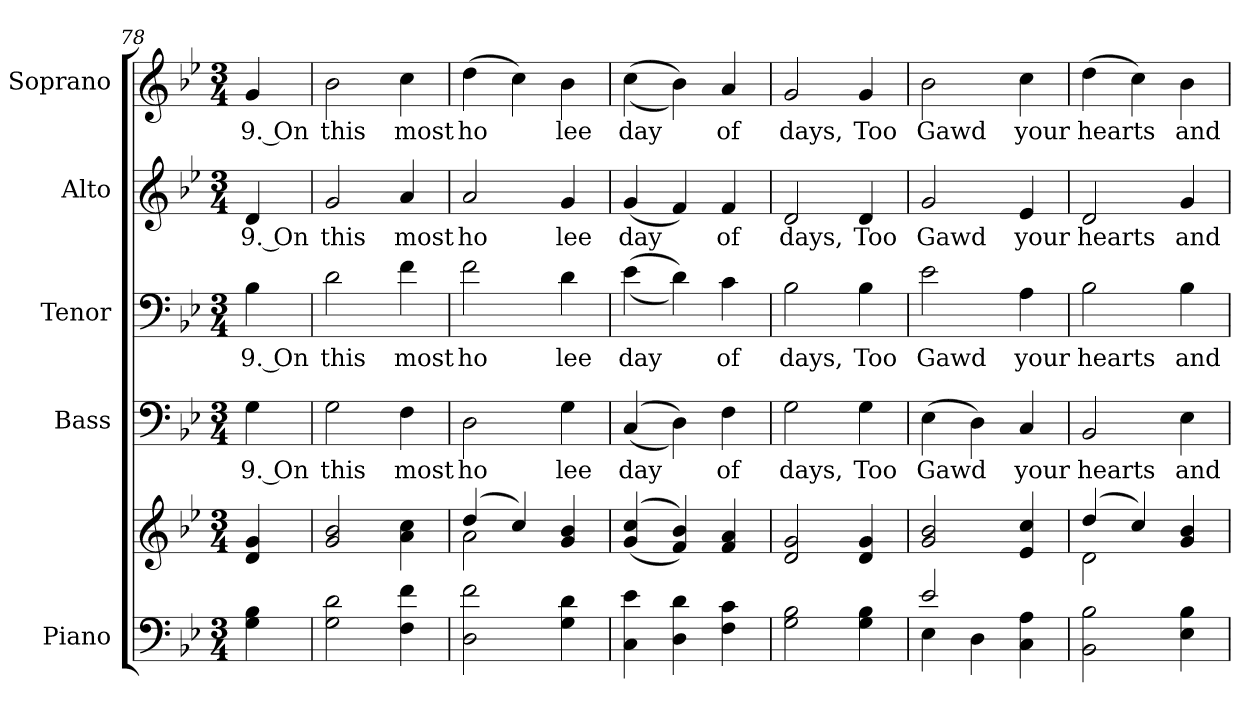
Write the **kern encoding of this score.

**kern	**kern	**kern	**text	**kern	**text	**kern	**text	**kern	**text
*part5	*part5	*part4	*part4	*part3	*part3	*part2	*part2	*part1	*part1
*staff6	*staff5	*staff4	*staff4	*staff3	*staff3	*staff2	*staff2	*staff1	*staff1
*I"Piano	*	*I"Bass	*	*I"Tenor	*	*I"Alto	*	*I"Soprano	*
*I'Pno.	*	*I'B.	*	*I'T.	*	*I'A.	*	*I'S.	*
!!LO:PB:g=z
*clefF4	*clefG2	*clefF4	*	*clefF4	*	*clefG2	*	*clefG2	*
*k[b-e-]	*k[b-e-]	*k[b-e-]	*	*k[b-e-]	*	*k[b-e-]	*	*k[b-e-]	*
*B-:	*B-:	*B-:	*	*B-:	*	*B-:	*	*B-:	*
*M3/4	*M3/4	*M3/4	*	*M3/4	*	*M3/4	*	*M3/4	*
=78	=78	=78	=78	=78	=78	=78	=78	=78	=78
!	!	!	!LO:LY:b:color=#000000	!	!	!	!	!	!
!	!	!	!	!	!LO:LY:b:color=#000000	!	!	!	!
!	!	!	!	!	!	!	!LO:LY:b:color=#000000	!	!
!	!	!	!	!	!	!	!	!	!LO:LY:b:color=#000000
4Gi\ 4B-i	4di/ 4gi	4Gi\	9. On	4B-i\	9. On	4di/	9. On	4gi/	9. On
=79	=79	=79	=79	=79	=79	=79	=79	=79	=79
!	!	!	!LO:LY:b:color=#000000	!	!	!	!	!	!
!	!	!	!	!	!LO:LY:b:color=#000000	!	!	!	!
!	!	!	!	!	!	!	!LO:LY:b:color=#000000	!	!
!	!	!	!	!	!	!	!	!	!LO:LY:b:color=#000000
2Gi\ 2di	2gi/ 2b-i	2Gi\	this	2di\	this	2gi/	this	2b-i\	this
!	!	!	!LO:LY:b:color=#000000	!	!	!	!	!	!
!	!	!	!	!	!LO:LY:b:color=#000000	!	!	!	!
!	!	!	!	!	!	!	!LO:LY:b:color=#000000	!	!
!	!	!	!	!	!	!	!	!	!LO:LY:b:color=#000000
4Fi\ 4fi	4ai\ 4cci	4Fi\	most	4fi\	most	4ai/	most	4cci\	most
=80	=80	=80	=80	=80	=80	=80	=80	=80	=80
*	*^	*	*	*	*	*	*	*	*
!	!	!	!	!LO:LY:b:color=#000000	!	!	!	!	!	!
!	!	!	!	!	!	!LO:LY:b:color=#000000	!	!	!	!
!	!	!	!	!	!	!	!	!LO:LY:b:color=#000000	!	!
!	!	!	!	!	!	!	!	!	!	!LO:LY:b:color=#000000
2Di\ 2fi	(4ddi/	2ai\	2Di\	ho	2fi\	ho	2ai/	ho	(4ddi\	ho
.	4cci/)	.	.	.	.	.	.	.	4cci\)	.
!	!	!	!	!LO:LY:b:color=#000000	!	!	!	!	!	!
!	!	!	!	!	!	!LO:LY:b:color=#000000	!	!	!	!
!	!	!	!	!	!	!	!	!LO:LY:b:color=#000000	!	!
!	!	!	!	!	!	!	!	!	!	!LO:LY:b:color=#000000
4Gi\ 4di	4gi/ 4b-i	4ryy	4Gi\	lee	4di\	lee	4gi/	lee	4b-i\	lee
*	*v	*v	*	*	*	*	*	*	*	*
!!LO:PB:g=z
=81	=81	=81	=81	=81	=81	=81	=81	=81	=81
*	*^	*	*	*	*	*	*	*	*
!	!	!	!	!LO:LY:b:color=#000000	!	!	!	!	!	!
*	*v	*v	*	*	*	*	*	*	*	*
*	*^	*	*	*	*	*	*	*	*
!	!	!	!	!	!	!LO:LY:b:color=#000000	!	!	!	!
*	*v	*v	*	*	*	*	*	*	*	*
*	*^	*	*	*	*	*	*	*	*
!	!	!	!	!	!	!	!	!LO:LY:b:color=#000000	!	!
*	*v	*v	*	*	*	*	*	*	*	*
*	*^	*	*	*	*	*	*	*	*
!	!	!	!	!	!	!	!	!	!	!LO:LY:b:color=#000000
*	*v	*v	*	*	*	*	*	*	*	*
4Ci\ 4e-i	((4gi/ 4cci	((4Ci/	day	((4e-i\	day	(4gi/	day	((4cci\	day
4Di\ 4di	4fi/ 4b-i))	4Di\))	.	4di\))	.	4fi/)	.	4b-i\))	.
!	!	!	!LO:LY:b:color=#000000	!	!	!	!	!	!
!	!	!	!	!	!LO:LY:b:color=#000000	!	!	!	!
!	!	!	!	!	!	!	!LO:LY:b:color=#000000	!	!
!	!	!	!	!	!	!	!	!	!LO:LY:b:color=#000000
4Fi\ 4ci	4fi/ 4ai	4Fi\	of	4ci\	of	4fi/	of	4ai/	of
=82	=82	=82	=82	=82	=82	=82	=82	=82	=82
!	!	!	!LO:LY:b:color=#000000	!	!	!	!	!	!
!	!	!	!	!	!LO:LY:b:color=#000000	!	!	!	!
!	!	!	!	!	!	!	!LO:LY:b:color=#000000	!	!
!	!	!	!	!	!	!	!	!	!LO:LY:b:color=#000000
2Gi\ 2B-i	2di/ 2gi	2Gi\	days,	2B-i\	days,	2di/	days,	2gi/	days,
!	!	!	!LO:LY:b:color=#000000	!	!	!	!	!	!
!	!	!	!	!	!LO:LY:b:color=#000000	!	!	!	!
!	!	!	!	!	!	!	!LO:LY:b:color=#000000	!	!
!	!	!	!	!	!	!	!	!	!LO:LY:b:color=#000000
4Gi\ 4B-i	4di/ 4gi	4Gi\	Too	4B-i\	Too	4di/	Too	4gi/	Too
!!LO:PB:g=z
=83	=83	=83	=83	=83	=83	=83	=83	=83	=83
*^	*	*	*	*	*	*	*	*	*
!	!	!	!	!LO:LY:b:color=#000000	!	!	!	!	!	!
!	!	!	!	!	!	!LO:LY:b:color=#000000	!	!	!	!
!	!	!	!	!	!	!	!	!LO:LY:b:color=#000000	!	!
!	!	!	!	!	!	!	!	!	!	!LO:LY:b:color=#000000
2e-i/	4E-i\	2gi/ 2b-i	(4E-i\	Gawd	2e-i\	Gawd	2gi/	Gawd	2b-i\	Gawd
.	4Di\	.	4Di\)	.	.	.	.	.	.	.
!	!	!	!	!LO:LY:b:color=#000000	!	!	!	!	!	!
!	!	!	!	!	!	!LO:LY:b:color=#000000	!	!	!	!
!	!	!	!	!	!	!	!	!LO:LY:b:color=#000000	!	!
!	!	!	!	!	!	!	!	!	!	!LO:LY:b:color=#000000
4Ci\ 4Ai	4ryy	4e-i/ 4cci	4Ci/	your	4Ai\	your	4e-i/	your	4cci\	your
*v	*v	*	*	*	*	*	*	*	*	*
=84	=84	=84	=84	=84	=84	=84	=84	=84	=84
*	*^	*	*	*	*	*	*	*	*
*^	*	*	*	*	*	*	*	*	*	*
!	!	!	!	!	!LO:LY:b:color=#000000	!	!	!	!	!	!
*v	*v	*	*	*	*	*	*	*	*	*	*
*^	*	*	*	*	*	*	*	*	*	*
!	!	!	!	!	!	!	!LO:LY:b:color=#000000	!	!	!	!
*v	*v	*	*	*	*	*	*	*	*	*	*
*^	*	*	*	*	*	*	*	*	*	*
!	!	!	!	!	!	!	!	!	!LO:LY:b:color=#000000	!	!
*v	*v	*	*	*	*	*	*	*	*	*	*
*^	*	*	*	*	*	*	*	*	*	*
!	!	!	!	!	!	!	!	!	!	!	!LO:LY:b:color=#000000
*v	*v	*	*	*	*	*	*	*	*	*	*
2BB-i\ 2B-i	(4ddi/	2di\	2BB-i/	hearts	2B-i\	hearts	2di/	hearts	(4ddi\	hearts
.	4cci/)	.	.	.	.	.	.	.	4cci\)	.
!	!	!	!	!LO:LY:b:color=#000000	!	!	!	!	!	!
!	!	!	!	!	!	!LO:LY:b:color=#000000	!	!	!	!
!	!	!	!	!	!	!	!	!LO:LY:b:color=#000000	!	!
!	!	!	!	!	!	!	!	!	!	!LO:LY:b:color=#000000
4E-i\ 4B-i	4gi/ 4b-i	4ryy	4E-i\	and	4B-i\	and	4gi/	and	4b-i\	and
*	*v	*v	*	*	*	*	*	*	*	*
=	=	=	=	=	=	=	=	=	=
*-	*-	*-	*-	*-	*-	*-	*-	*-	*-
